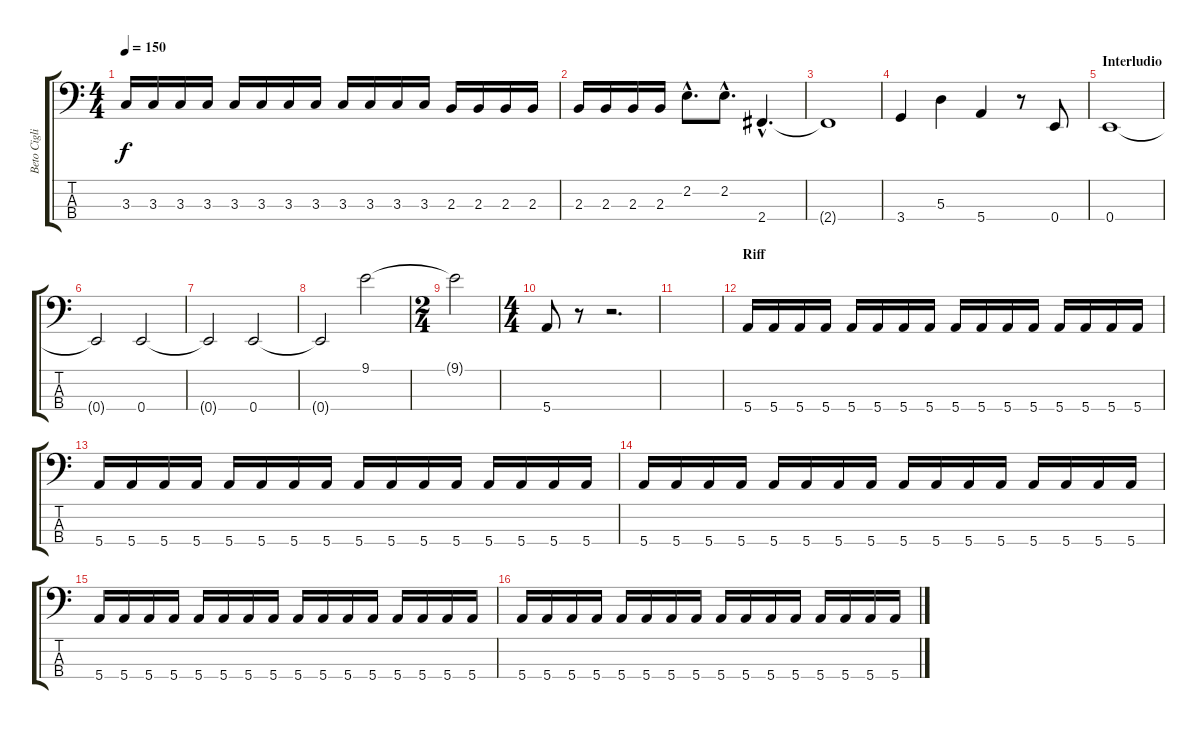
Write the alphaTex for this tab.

\track ("Beto Ciglioti (bajo)" "Beto Cigli") {instrument electricbassfinger}
\staff {score tabs}
\tuning (G2 D2 A1 E1) {hide}
\ts (4 4)
\tempo 150
\clef f4
\ks c
3.3.16{dy f} 3.3.16 3.3.16 3.3.16 3.3.16 3.3.16 3.3.16 3.3.16 3.3.16 3.3.16 3.3.16 3.3.16 2.3.16 2.3.16 2.3.16 2.3.16 |
2.3.16 2.3.16 2.3.16 2.3.16 2.2{hac}.8{d} 2.2{hac}.8{d} 2.4{hac}.4{d} |
2.4{t}.1 |
3.4.4 5.3.4 5.4.4 r.8 0.4.8 |
\section ("" "Interludio")
0.4.1 |
0.4{t}.2 0.4.2 |
0.4{t}.2 0.4.2 |
0.4{t}.2 9.1.2 |
\ts (2 4)
9.1{t}.2 |
\ts (4 4)
5.4.8 r.8 r.2{d} |
|
\section ("" "Riff ")
5.4.16 5.4.16 5.4.16 5.4.16 5.4.16 5.4.16 5.4.16 5.4.16 5.4.16 5.4.16 5.4.16 5.4.16 5.4.16 5.4.16 5.4.16 5.4.16 |
5.4.16 5.4.16 5.4.16 5.4.16 5.4.16 5.4.16 5.4.16 5.4.16 5.4.16 5.4.16 5.4.16 5.4.16 5.4.16 5.4.16 5.4.16 5.4.16 |
5.4.16 5.4.16 5.4.16 5.4.16 5.4.16 5.4.16 5.4.16 5.4.16 5.4.16 5.4.16 5.4.16 5.4.16 5.4.16 5.4.16 5.4.16 5.4.16 |
5.4.16 5.4.16 5.4.16 5.4.16 5.4.16 5.4.16 5.4.16 5.4.16 5.4.16 5.4.16 5.4.16 5.4.16 5.4.16 5.4.16 5.4.16 5.4.16 |
5.4.16 5.4.16 5.4.16 5.4.16 5.4.16 5.4.16 5.4.16 5.4.16 5.4.16 5.4.16 5.4.16 5.4.16 5.4.16 5.4.16 5.4.16 5.4.16
